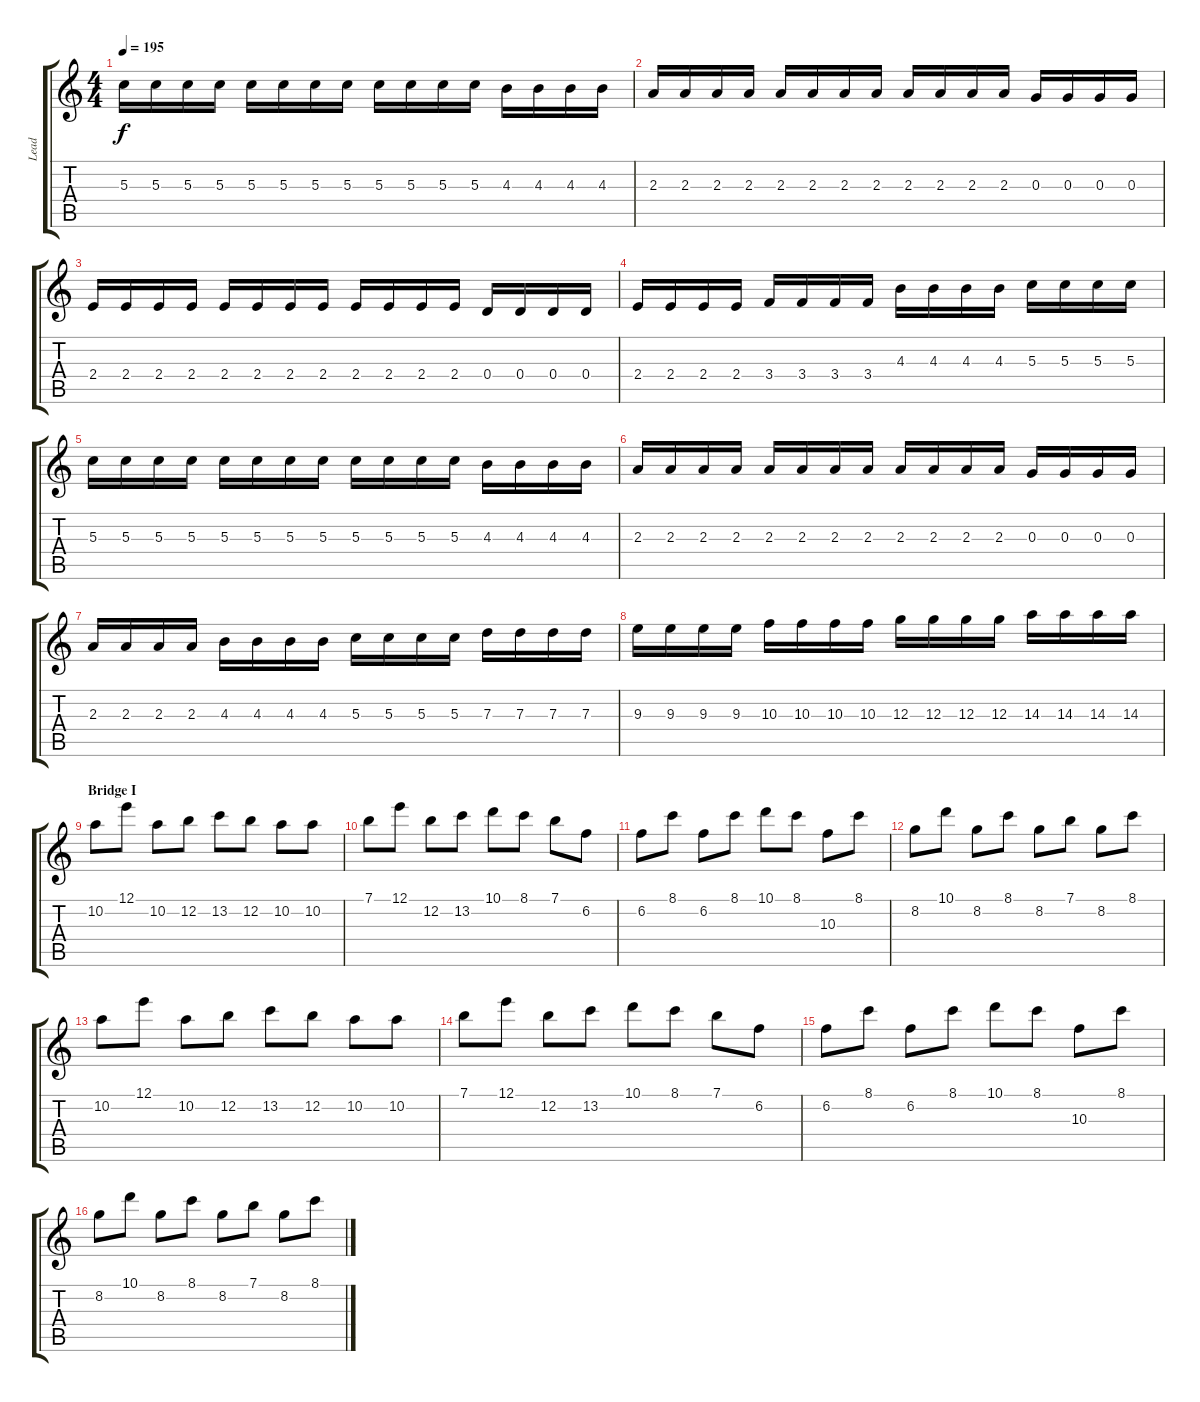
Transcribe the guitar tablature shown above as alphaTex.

\track ("Lead" "Lead") {instrument overdrivenguitar}
\staff {score tabs}
\tuning (E4 B3 G3 D3 A2 E2) {hide}
\ts (4 4)
\tempo 195
\clef g2
\ks c
5.3.16{dy f} 5.3.16 5.3.16 5.3.16 5.3.16 5.3.16 5.3.16 5.3.16 5.3.16 5.3.16 5.3.16 5.3.16 4.3.16 4.3.16 4.3.16 4.3.16 |
2.3.16 2.3.16 2.3.16 2.3.16 2.3.16 2.3.16 2.3.16 2.3.16 2.3.16 2.3.16 2.3.16 2.3.16 0.3.16 0.3.16 0.3.16 0.3.16 |
2.4.16 2.4.16 2.4.16 2.4.16 2.4.16 2.4.16 2.4.16 2.4.16 2.4.16 2.4.16 2.4.16 2.4.16 0.4.16 0.4.16 0.4.16 0.4.16 |
2.4.16 2.4.16 2.4.16 2.4.16 3.4.16 3.4.16 3.4.16 3.4.16 4.3.16 4.3.16 4.3.16 4.3.16 5.3.16 5.3.16 5.3.16 5.3.16 |
5.3.16 5.3.16 5.3.16 5.3.16 5.3.16 5.3.16 5.3.16 5.3.16 5.3.16 5.3.16 5.3.16 5.3.16 4.3.16 4.3.16 4.3.16 4.3.16 |
2.3.16 2.3.16 2.3.16 2.3.16 2.3.16 2.3.16 2.3.16 2.3.16 2.3.16 2.3.16 2.3.16 2.3.16 0.3.16 0.3.16 0.3.16 0.3.16 |
2.3.16 2.3.16 2.3.16 2.3.16 4.3.16 4.3.16 4.3.16 4.3.16 5.3.16 5.3.16 5.3.16 5.3.16 7.3.16 7.3.16 7.3.16 7.3.16 |
9.3.16 9.3.16 9.3.16 9.3.16 10.3.16 10.3.16 10.3.16 10.3.16 12.3.16 12.3.16 12.3.16 12.3.16 14.3.16 14.3.16 14.3.16 14.3.16 |
\section ("" "Bridge I")
10.2.8 12.1.8 10.2.8 12.2.8 13.2.8 12.2.8 10.2.8 10.2.8 |
7.1.8 12.1.8 12.2.8 13.2.8 10.1.8 8.1.8 7.1.8 6.2.8 |
6.2.8 8.1.8 6.2.8 8.1.8 10.1.8 8.1.8 10.3.8 8.1.8 |
8.2.8 10.1.8 8.2.8 8.1.8 8.2.8 7.1.8 8.2.8 8.1.8 |
10.2.8 12.1.8 10.2.8 12.2.8 13.2.8 12.2.8 10.2.8 10.2.8 |
7.1.8 12.1.8 12.2.8 13.2.8 10.1.8 8.1.8 7.1.8 6.2.8 |
6.2.8 8.1.8 6.2.8 8.1.8 10.1.8 8.1.8 10.3.8 8.1.8 |
8.2.8 10.1.8 8.2.8 8.1.8 8.2.8 7.1.8 8.2.8 8.1.8
